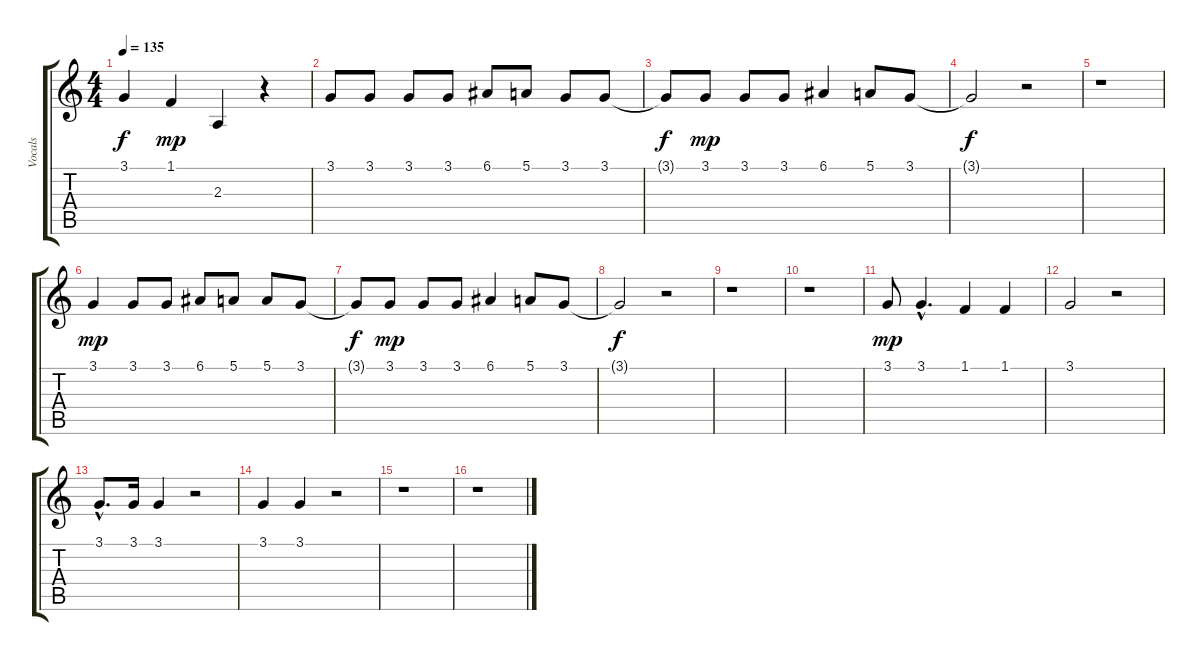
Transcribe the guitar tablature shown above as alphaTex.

\track ("Vocals" "Vocals") {instrument fx5brightness}
\staff {score tabs}
\tuning (E4 B3 G3 D3 A2 E2) {hide}
\ts (4 4)
\tempo 135
\clef g2
\ks c
3.1{t}.4{dy f} 1.1.4{dy mp} 2.3.4 r.4 |
3.1.8 3.1.8 3.1.8 3.1.8 6.1.8 5.1.8 3.1.8 3.1.8 |
3.1{t}.8{dy f} 3.1.8{dy mp} 3.1.8 3.1.8 6.1.4 5.1.8 3.1.8 |
3.1{t}.2{dy f} r.2 |
r.1 |
3.1.4{dy mp} 3.1.8 3.1.8 6.1.8 5.1.8 5.1.8 3.1.8 |
3.1{t}.8{dy f} 3.1.8{dy mp} 3.1.8 3.1.8 6.1.4 5.1.8 3.1.8 |
3.1{t}.2{dy f} r.2 |
r.1 |
r.1 |
3.1.8{dy mp} 3.1{hac}.4{d} 1.1.4 1.1.4 |
3.1.2 r.2 |
3.1{hac}.8{d} 3.1.16 3.1.4 r.2 |
3.1.4 3.1.4 r.2 |
r.1 |
r.1
